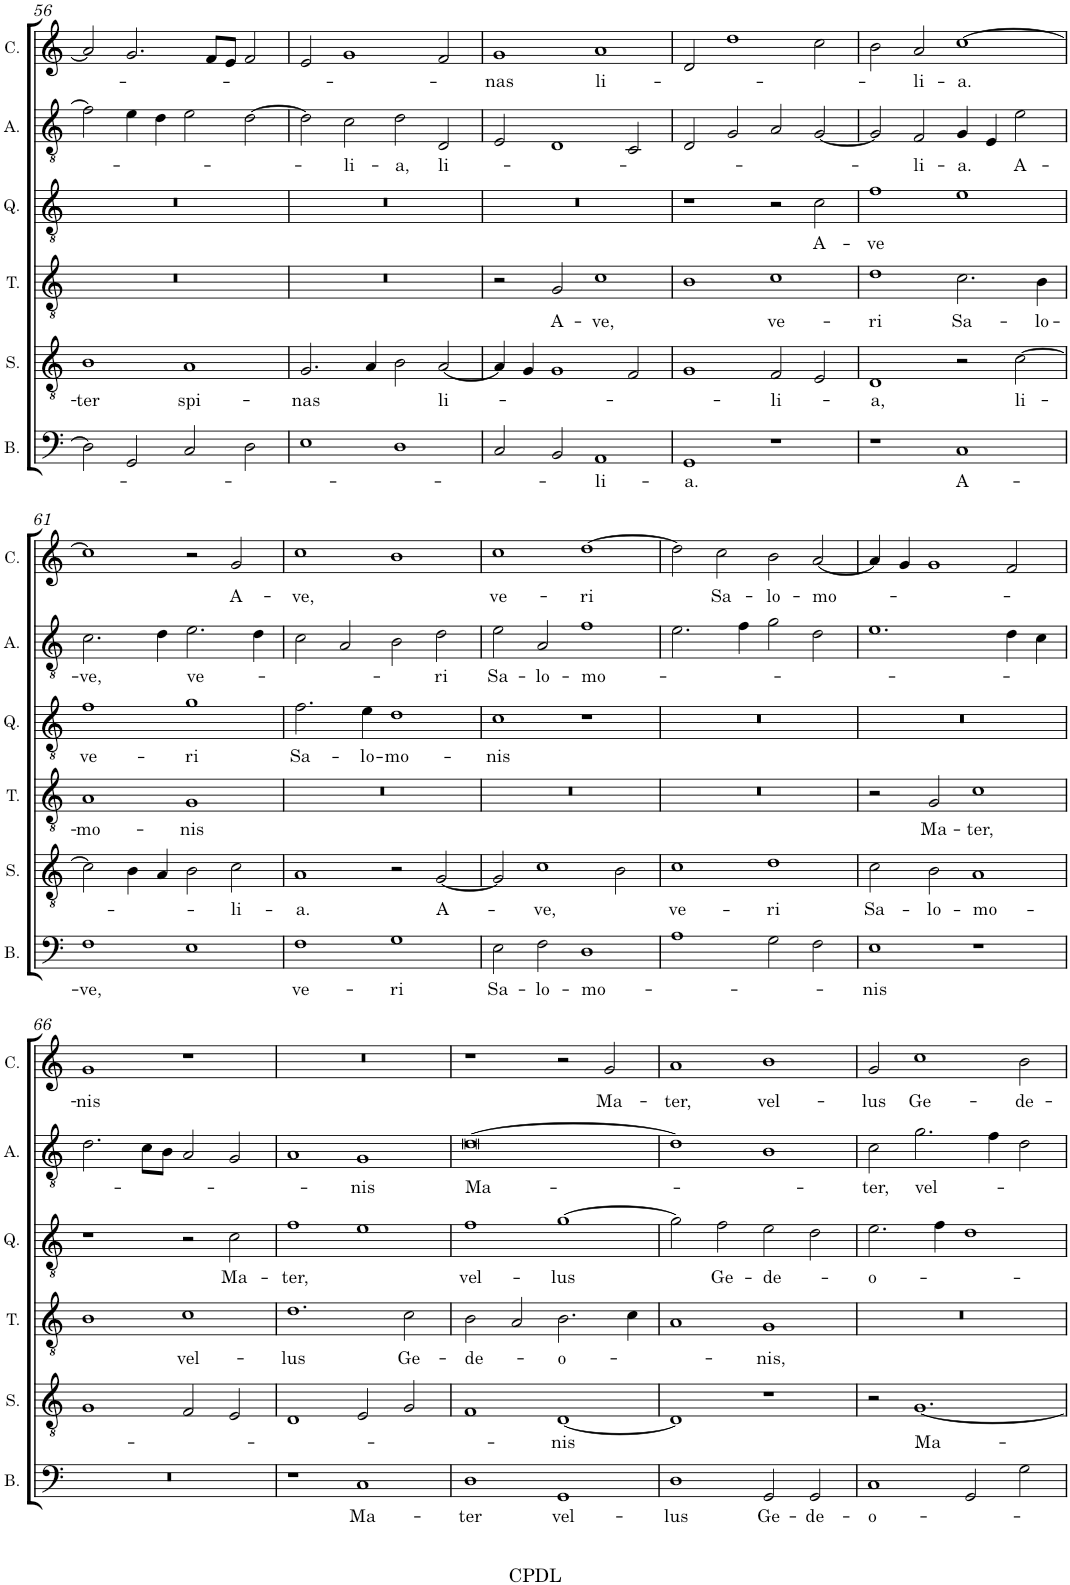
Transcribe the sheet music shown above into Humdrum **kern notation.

**kern	**text	**kern	**text	**kern	**text	**kern	**text	**kern	**text	**kern	**text
*part6	*part6	*part5	*part5	*part4	*part4	*part3	*part3	*part2	*part2	*part1	*part1
*staff6	*staff6	*staff5	*staff5	*staff4	*staff4	*staff3	*staff3	*staff2	*staff2	*staff1	*staff1
*I"Bassus	*	*I"Sexta vox	*	*I"Tenor	*	*I"Quinta vox	*	*I"Altus	*	*I"Cantus	*
*I'B.	*	*I'S.	*	*I'T.	*	*I'Q.	*	*I'A.	*	*I'C.	*
!!LO:PB:g=z
*clefF4	*	*clefGv2	*	*clefGv2	*	*clefGv2	*	*clefGv2	*	*clefG2	*
*k[]	*	*k[]	*	*k[]	*	*k[]	*	*k[]	*	*k[]	*
*M4/2	*	*M4/2	*	*M4/2	*	*M4/2	*	*M4/2	*	*M4/2	*
=56	=56	=56	=56	=56	=56	=56	=56	=56	=56	=56	=56
!	!	!	!LO:LY:b	!	!	!	!	!	!	!	!
2D\]	.	1B	-ter	0r	.	0r	.	2f\]	.	2a/]	.
2GG/	.	.	.	.	.	.	.	4e\	.	2.g/	.
.	.	.	.	.	.	.	.	4d\	.	.	.
!	!	!	!LO:LY:b	!	!	!	!	!	!	!	!
2C/	.	1A	spi-	.	.	.	.	2e\	.	.	.
.	.	.	.	.	.	.	.	.	.	8f/L	.
.	.	.	.	.	.	.	.	.	.	8e/J	.
2D\	.	.	.	.	.	.	.	[2d\	.	2f/	.
=57	=57	=57	=57	=57	=57	=57	=57	=57	=57	=57	=57
!	!	!	!LO:LY:b	!	!	!	!	!	!	!	!
1E	.	2.G/	-nas	0r	.	0r	.	2d\]	.	2e/	.
!	!	!	!	!	!	!	!	!	!LO:LY:b	!	!
.	.	.	.	.	.	.	.	2c\	-li-	1g	.
.	.	4A/	.	.	.	.	.	.	.	.	.
!	!	!	!	!	!	!	!	!	!LO:LY:b	!	!
1D	.	2B\	.	.	.	.	.	2d\	-a,	.	.
!	!	!	!LO:LY:b	!	!	!	!	!	!LO:LY:b	!	!
.	.	[2A/	li-	.	.	.	.	2D/	li-	2f/	.
=58	=58	=58	=58	=58	=58	=58	=58	=58	=58	=58	=58
!	!	!	!	!	!	!	!	!	!	!	!LO:LY:b
2C/	.	4A/]	.	2r	.	0r	.	2E/	.	1g	-nas
.	.	4G/	.	.	.	.	.	.	.	.	.
!	!	!	!	!	!LO:LY:b	!	!	!	!	!	!
2BB/	.	1G	.	2G/	A-	.	.	1D	.	.	.
!	!LO:LY:b	!	!	!	!LO:LY:b	!	!	!	!	!	!LO:LY:b
1AA	-li-	.	.	1c	-ve,	.	.	.	.	1a	li-
.	.	2F/	.	.	.	.	.	2C/	.	.	.
=59	=59	=59	=59	=59	=59	=59	=59	=59	=59	=59	=59
!	!LO:LY:b	!	!	!	!	!	!	!	!	!	!
1GG	-a.	1G	.	1B	.	1r	.	2D/	.	2d/	.
.	.	.	.	.	.	.	.	2G/	.	1dd	.
!	!	!	!LO:LY:b	!	!LO:LY:b	!	!	!	!	!	!
1r	.	2F/	-li-	1c	ve-	2r	.	2A/	.	.	.
!	!	!	!	!	!	!	!LO:LY:b	!	!	!	!
.	.	2E/	.	.	.	2c\	A-	[2G/	.	2cc\	.
=60	=60	=60	=60	=60	=60	=60	=60	=60	=60	=60	=60
!	!	!	!LO:LY:b	!	!LO:LY:b	!	!LO:LY:b	!	!	!	!
1r	.	1D	-a,	1d	-ri	1f	-ve	2G/]	.	2b\	.
!	!	!	!	!	!	!	!	!	!LO:LY:b	!	!LO:LY:b
.	.	.	.	.	.	.	.	2F/	-li-	2a/	-li-
!	!LO:LY:b	!	!	!	!LO:LY:b	!	!	!	!LO:LY:b	!	!LO:LY:b
1C	A-	2r	.	2.c\	Sa-	1e	.	4G/	-a.	[1cc	-a.
.	.	.	.	.	.	.	.	4E/	.	.	.
!	!	!	!LO:LY:b	!	!	!	!	!	!LO:LY:b	!	!
.	.	[2c\	li-	.	.	.	.	2e\	A-	.	.
!	!	!	!	!	!LO:LY:b	!	!	!	!	!	!
.	.	.	.	4B\	-lo-	.	.	.	.	.	.
!!LO:LB:g=z
=61	=61	=61	=61	=61	=61	=61	=61	=61	=61	=61	=61
!	!LO:LY:b	!	!	!	!LO:LY:b	!	!LO:LY:b	!	!LO:LY:b	!	!
1F	-ve,	2c\]	.	1A	-mo-	1f	ve-	2.c\	-ve,	1cc]	.
.	.	4B\	.	.	.	.	.	.	.	.	.
.	.	4A/	.	.	.	.	.	4d\	.	.	.
!	!	!	!	!	!LO:LY:b	!	!LO:LY:b	!	!LO:LY:b	!	!
1E	.	2B\	.	1G	-nis	1g	-ri	2.e\	ve-	2r	.
!	!	!	!LO:LY:b	!	!	!	!	!	!	!	!LO:LY:b
.	.	2c\	-li-	.	.	.	.	.	.	2g/	A-
.	.	.	.	.	.	.	.	4d\	.	.	.
=62	=62	=62	=62	=62	=62	=62	=62	=62	=62	=62	=62
!	!LO:LY:b	!	!LO:LY:b	!	!	!	!LO:LY:b	!	!	!	!LO:LY:b
1F	ve-	1A	-a.	0r	.	2.f\	Sa-	2c\	.	1cc	-ve,
.	.	.	.	.	.	.	.	2A/	.	.	.
!	!	!	!	!	!	!	!LO:LY:b	!	!	!	!
.	.	.	.	.	.	4e\	-lo-	.	.	.	.
!	!LO:LY:b	!	!	!	!	!	!LO:LY:b	!	!	!	!
1G	-ri	2r	.	.	.	1d	-mo-	2B\	.	1b	.
!	!	!	!LO:LY:b	!	!	!	!	!	!LO:LY:b	!	!
.	.	[2G/	A-	.	.	.	.	2d\	-ri	.	.
=63	=63	=63	=63	=63	=63	=63	=63	=63	=63	=63	=63
!	!LO:LY:b	!	!	!	!	!	!LO:LY:b	!	!LO:LY:b	!	!LO:LY:b
2E\	Sa-	2G/]	.	0r	.	1c	-nis	2e\	Sa-	1cc	ve-
!	!LO:LY:b	!	!LO:LY:b	!	!	!	!	!	!LO:LY:b	!	!
2F\	-lo-	1c	-ve,	.	.	.	.	2A/	-lo-	.	.
!	!LO:LY:b	!	!	!	!	!	!	!	!LO:LY:b	!	!LO:LY:b
1D	-mo-	.	.	.	.	1r	.	1f	-mo-	[1dd	-ri
.	.	2B\	.	.	.	.	.	.	.	.	.
=64	=64	=64	=64	=64	=64	=64	=64	=64	=64	=64	=64
!	!	!	!LO:LY:b	!	!	!	!	!	!	!	!
1A	.	1c	-ve-	0r	.	0r	.	2.e\	.	2dd\]	.
!	!	!	!	!	!	!	!	!	!	!	!LO:LY:b
.	.	.	.	.	.	.	.	.	.	2cc\	Sa-
.	.	.	.	.	.	.	.	4f\	.	.	.
!	!	!	!LO:LY:b	!	!	!	!	!	!	!	!LO:LY:b
2G\	.	1d	-ri	.	.	.	.	2g\	.	2b\	-lo-
!	!	!	!	!	!	!	!	!	!	!	!LO:LY:b
2F\	.	.	.	.	.	.	.	2d\	.	[2a/	-mo-
=65	=65	=65	=65	=65	=65	=65	=65	=65	=65	=65	=65
!	!LO:LY:b	!	!LO:LY:b	!	!	!	!	!	!	!	!
1E	-nis	2c\	Sa-	2r	.	0r	.	1.e	.	4a/]	.
.	.	.	.	.	.	.	.	.	.	4g/	.
!	!	!	!LO:LY:b	!	!LO:LY:b	!	!	!	!	!	!
.	.	2B\	-lo-	2G/	Ma-	.	.	.	.	1g	.
!	!	!	!LO:LY:b	!	!LO:LY:b	!	!	!	!	!	!
1r	.	1A	-mo-	1c	-ter,	.	.	.	.	.	.
.	.	.	.	.	.	.	.	4d\	.	2f/	.
.	.	.	.	.	.	.	.	4c\	.	.	.
!!LO:LB:g=z
=66	=66	=66	=66	=66	=66	=66	=66	=66	=66	=66	=66
!	!	!	!	!	!	!	!	!	!	!	!LO:LY:b
0r	.	1G	.	1B	.	1r	.	2.d\	.	1g	-nis
.	.	.	.	.	.	.	.	8c\L	.	.	.
.	.	.	.	.	.	.	.	8B\J	.	.	.
!	!	!	!	!	!LO:LY:b	!	!	!	!	!	!
.	.	2F/	.	1c	-vel-	2r	.	2A/	.	1r	.
!	!	!	!	!	!	!	!LO:LY:b	!	!	!	!
.	.	2E/	.	.	.	2c\	Ma-	2G/	.	.	.
=67	=67	=67	=67	=67	=67	=67	=67	=67	=67	=67	=67
!	!	!	!	!	!LO:LY:b	!	!LO:LY:b	!	!	!	!
1r	.	1D	.	1.d	-lus	1f	-ter,	1A	.	0r	.
!	!LO:LY:b	!	!	!	!	!	!	!	!LO:LY:b	!	!
1C	Ma-	2E/	.	.	.	1e	.	1G	-nis	.	.
!	!	!	!	!	!LO:LY:b	!	!	!	!	!	!
.	.	2G/	.	2c\	Ge-	.	.	.	.	.	.
=68	=68	=68	=68	=68	=68	=68	=68	=68	=68	=68	=68
!	!LO:LY:b	!	!	!	!LO:LY:b	!	!LO:LY:b	!	!LO:LY:b	!	!
1D	-ter	1F	.	2B\	de-	1f	vel-	[0d	Ma-	1r	.
.	.	.	.	2A/	.	.	.	.	.	.	.
!	!LO:LY:b	!	!LO:LY:b	!	!LO:LY:b	!	!LO:LY:b	!	!	!	!
1GG	vel-	[1D	-nis	2.B\	-o-	[1g	-lus	.	.	2r	.
!	!	!	!	!	!	!	!	!	!	!	!LO:LY:b
.	.	.	.	.	.	.	.	.	.	2g/	Ma-
.	.	.	.	4c\	.	.	.	.	.	.	.
=69	=69	=69	=69	=69	=69	=69	=69	=69	=69	=69	=69
!	!LO:LY:b	!	!	!	!	!	!	!	!	!	!LO:LY:b
1D	-lus	1D]	.	1A	.	2g\]	.	1d]	.	1a	-ter,
!	!	!	!	!	!	!	!LO:LY:b	!	!	!	!
.	.	.	.	.	.	2f\	Ge-	.	.	.	.
!	!LO:LY:b	!	!	!	!LO:LY:b	!	!LO:LY:b	!	!	!	!LO:LY:b
2GG/	Ge-	1r	.	1G	-nis,	2e\	-de-	1B	.	1b	vel-
!	!LO:LY:b	!	!	!	!	!	!	!	!	!	!
2GG/	-de-	.	.	.	.	2d\	.	.	.	.	.
=70	=70	=70	=70	=70	=70	=70	=70	=70	=70	=70	=70
!	!LO:LY:b	!	!	!	!	!	!LO:LY:b	!	!LO:LY:b	!	!LO:LY:b
1C	-o-	2r	.	0r	.	2.e\	-o-	2c\	-ter,	2g/	-lus
!	!	!	!LO:LY:b	!	!	!	!	!	!LO:LY:b	!	!LO:LY:b
.	.	[1.G	Ma-	.	.	.	.	2.g\	vel-	1cc	Ge-
.	.	.	.	.	.	4f\	.	.	.	.	.
2GG/	.	.	.	.	.	1d	.	.	.	.	.
.	.	.	.	.	.	.	.	4f\	.	.	.
!	!	!	!	!	!	!	!	!	!	!	!LO:LY:b
2G\	.	.	.	.	.	.	.	2d\	.	2b\	-de-
=	=	=	=	=	=	=	=	=	=	=	=
*-	*-	*-	*-	*-	*-	*-	*-	*-	*-	*-	*-
